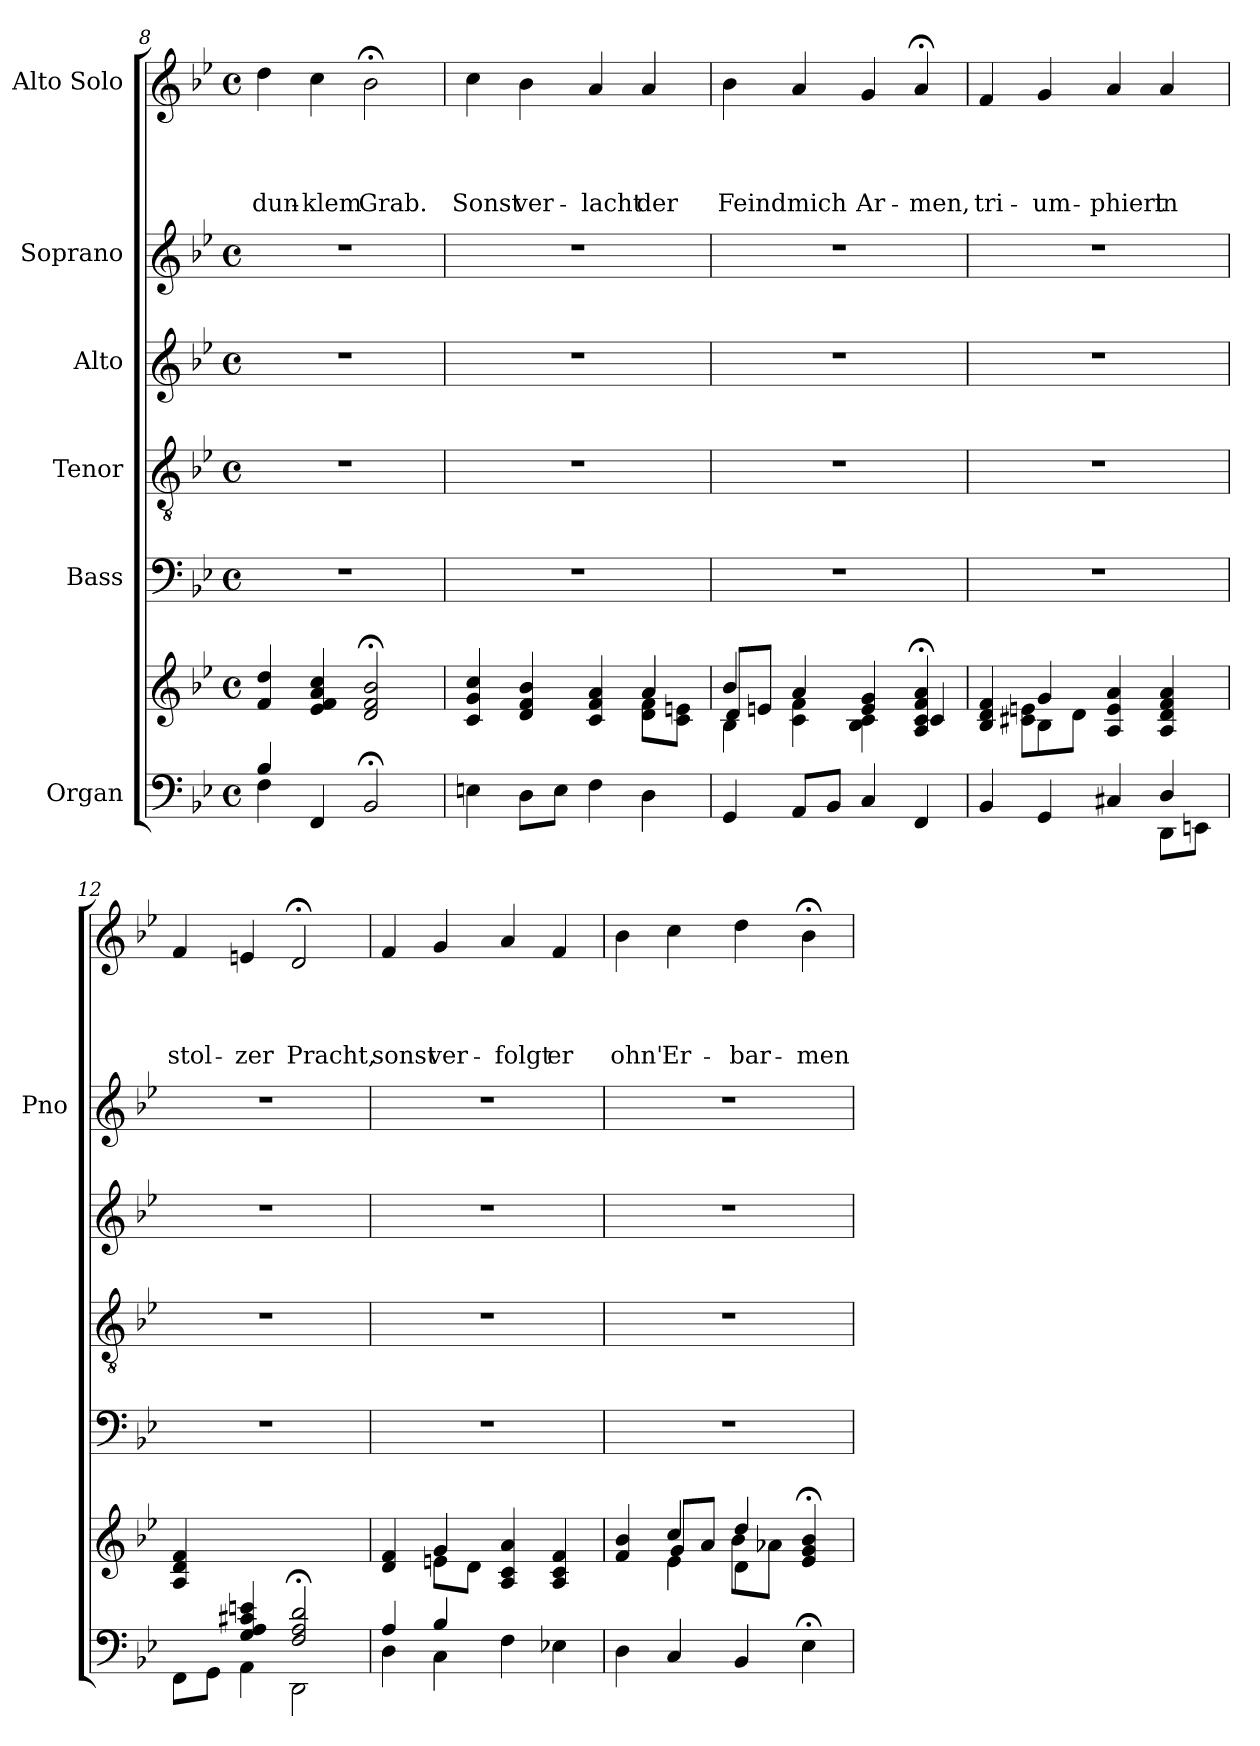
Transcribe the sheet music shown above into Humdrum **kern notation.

**kern	**kern	**kern	**kern	**kern	**kern	**kern	**text	**text	**text	**text
*part6	*part6	*part5	*part4	*part3	*part2	*part1	*part1	*part1	*part1	*part1
*staff7	*staff6	*staff5	*staff4	*staff3	*staff2	*staff1	*staff1	*staff1	*staff1	*staff1
*I"Organ	*	*I"Bass	*I"Tenor	*I"Alto	*I"Soprano	*I"Alto Solo	*	*	*	*
*	*	*	*	*	*I'Pno	*	*	*	*	*
*clefF4	*clefG2	*clefF4	*clefGv2	*clefG2	*clefG2	*clefG2	*	*	*	*
*k[b-e-]	*k[b-e-]	*k[b-e-]	*k[b-e-]	*k[b-e-]	*k[b-e-]	*k[b-e-]	*	*	*	*
*B-:	*B-:	*B-:	*B-:	*B-:	*B-:	*B-:	*	*	*	*
*M4/4	*M4/4	*M4/4	*M4/4	*M4/4	*M4/4	*M4/4	*	*	*	*
*met(c)	*met(c)	*met(c)	*met(c)	*met(c)	*met(c)	*met(c)	*	*	*	*
=8	=8	=8	=8	=8	=8	=8	=8	=8	=8	=8
*^	*	*	*	*	*	*	*	*	*	*
4F\	4B-/	4f/ 4dd/	1r	1r	1r	1r	4dd\	.	.	.	dun-
4FF/	2.ryy	4e-/ 4f/ 4a/ 4cc/	.	.	.	.	4cc\	.	.	.	-klem
2BB-;</	.	2d/;< 2f/;< 2b-/;<	.	.	.	.	2b-;<\	.	.	.	Grab.
*v	*v	*	*	*	*	*	*	*	*	*	*
!!LO:LB:g=z
=9	=9	=9	=9	=9	=9	=9	=9	=9	=9	=9
*	*^	*	*	*	*	*	*	*	*	*
4En\	4c/ 4g/ 4cc/	2.ryy	1r	1r	1r	1r	4cc\	.	.	.	Sonst
8D\L	4d/ 4f/ 4b-/	.	.	.	.	.	4b-\	.	.	.	ver-
8E\J	.	.	.	.	.	.	.	.	.	.	.
4F\	4c/ 4f/ 4a/	.	.	.	.	.	4a/	.	.	.	-lacht
4D\	4a/	8d\ 8f\L	.	.	.	.	4a/	.	.	.	der
.	.	8c\ 8en\J	.	.	.	.	.	.	.	.	.
=10	=10	=10	=10	=10	=10	=10	=10	=10	=10	=10	=10
*	*	*^	*	*	*	*	*	*	*	*	*
4GG/	4b-/	4B-\	8d/L	1r	1r	1r	1r	4b-\	.	.	.	Feind
.	.	.	8en/J	.	.	.	.	.	.	.	.	.
8AA/L	4a/	2.ryy	4c\ 4f\	.	.	.	.	4a/	.	.	.	mich
8BB-/J	.	.	.	.	.	.	.	.	.	.	.	.
4C/	4e/ 4g/	.	4B-\ 4c\	.	.	.	.	4g/	.	.	.	Ar-
4FF/	4A/;< 4c/;< 4f/;< 4a/;<	.	4c/	.	.	.	.	4a;</	.	.	.	-men,
=11	=11	=11	=11	=11	=11	=11	=11	=11	=11	=11	=11	=11
*^	*	*	*	*	*	*	*	*	*	*	*	*
4BB-/	2.ryy	4B-/ 4d/ 4f/	4ryy	4ryy	1r	1r	1r	1r	4f/	.	.	.	tri-
4GG/	.	4g/	4B-\	8c#X\ 8en\L	.	.	.	.	4g/	.	.	.	-um-
.	.	.	.	8d\J	.	.	.	.	.	.	.	.	.
4C#X/	.	4A/ 4e/ 4a/	2ryy	2ryy	.	.	.	.	4a/	.	.	.	-phiert
4D/	8DD\L	4A/ 4d/ 4f/ 4a/	.	.	.	.	.	.	4a/	.	.	.	in
.	8EEn\J	.	.	.	.	.	.	.	.	.	.	.	.
*	*	*v	*v	*v	*	*	*	*	*	*	*	*	*
=12	=12	=12	=12	=12	=12	=12	=12	=12	=12	=12	=12
4ryy	8FF\L	4A/ 4d/ 4f/	1r	1r	1r	1r	4f/	.	.	.	stol-
.	8GG\J	.	.	.	.	.	.	.	.	.	.
4G/ 4A/ 4c#X/ 4en/	4AA\	2.ryy	.	.	.	.	4en/	.	.	.	-zer
2F/;< 2A/;< 2d/;<	2DD\	.	.	.	.	.	2d;</	.	.	.	Pracht,
!!LO:LB:g=z
=13	=13	=13	=13	=13	=13	=13	=13	=13	=13	=13	=13
*	*	*^	*	*	*	*	*	*	*	*	*
4D\	4A/	4d/ 4f/	4ryy	1r	1r	1r	1r	4f/	.	.	.	sonst
4C\	4B-/	4g/	8en\L	.	.	.	.	4g/	.	.	.	ver-
.	.	.	8d\J	.	.	.	.	.	.	.	.	.
4F\	2ryy	4A/ 4c/ 4a/	2ryy	.	.	.	.	4a/	.	.	.	-folgt
4E-X\	.	4A/ 4c/ 4f/	.	.	.	.	.	4f/	.	.	.	er
*v	*v	*	*	*	*	*	*	*	*	*	*	*
=14	=14	=14	=14	=14	=14	=14	=14	=14	=14	=14	=14
*	*	*^	*	*	*	*	*	*	*	*	*
4D\	4f/ 4b-/	4ryy	4ryy	1r	1r	1r	1r	4b-\	.	.	.	ohn'
4C/	4cc/	4e-\	8g/L	.	.	.	.	4cc\	.	.	.	Er-
.	.	.	8a/J	.	.	.	.	.	.	.	.	.
4BB-/	4dd/	4d\	8b-\L	.	.	.	.	4dd\	.	.	.	-bar-
.	.	.	8a-X\J	.	.	.	.	.	.	.	.	.
4E-;<\	4e-/;< 4g/;< 4b-/;<	4ryy	4ryy	.	.	.	.	4b-;<\	.	.	.	-men
*	*v	*v	*v	*	*	*	*	*	*	*	*	*
=	=	=	=	=	=	=	=	=	=	=
*-	*-	*-	*-	*-	*-	*-	*-	*-	*-	*-
